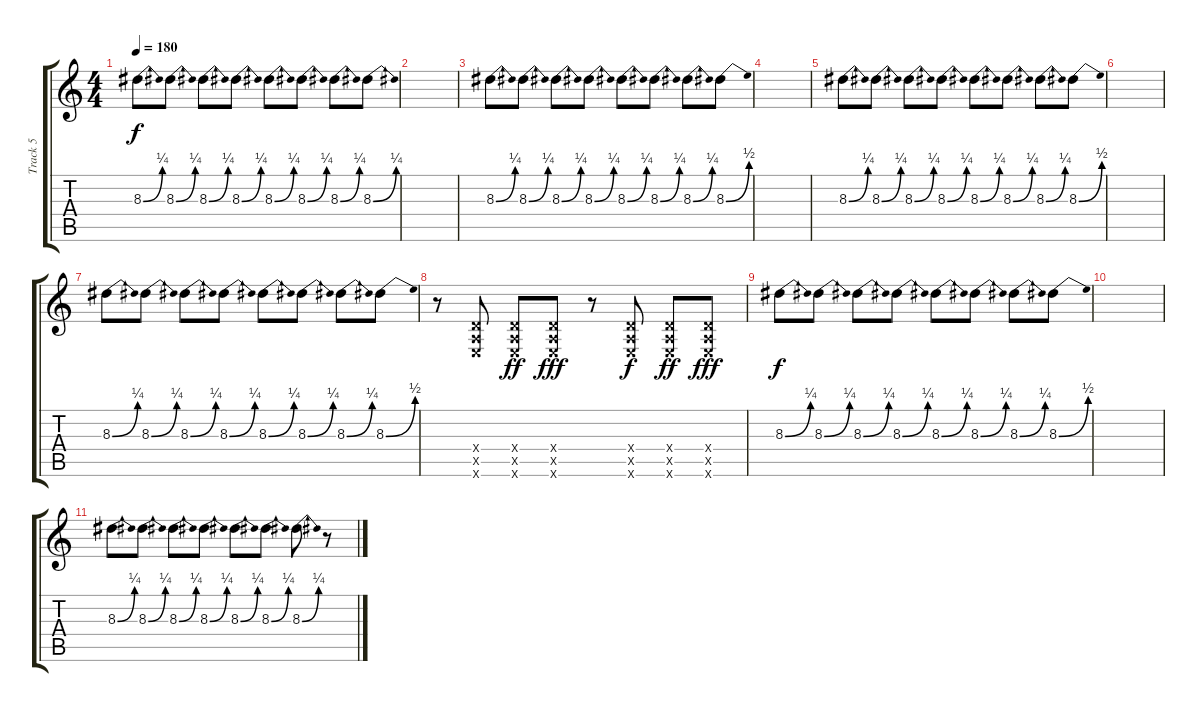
\track ("Track 5" "Track 5") {instrument overdrivenguitar}
\staff {score tabs}
\tuning (E4 B3 G3 D3 A2 E2) {hide}
\ts (4 4)
\tempo 180
\clef g2
\ks c
8.3{be (bend 0 0 60 1)}.8{dy f instrument overdrivenguitar} 8.3{be (bend 0 0 60 1)}.8 8.3{be (bend 0 0 60 1)}.8 8.3{be (bend 0 0 60 1)}.8 8.3{be (bend 0 0 60 1)}.8 8.3{be (bend 0 0 60 1)}.8 8.3{be (bend 0 0 60 1)}.8 8.3{be (bend 0 0 60 1)}.8 |
|
8.3{be (bend 0 0 60 1)}.8 8.3{be (bend 0 0 60 1)}.8 8.3{be (bend 0 0 60 1)}.8 8.3{be (bend 0 0 60 1)}.8 8.3{be (bend 0 0 60 1)}.8 8.3{be (bend 0 0 60 1)}.8 8.3{be (bend 0 0 60 1)}.8 8.3{be (bend 0 0 60 2)}.8 |
|
8.3{be (bend 0 0 60 1)}.8 8.3{be (bend 0 0 60 1)}.8 8.3{be (bend 0 0 60 1)}.8 8.3{be (bend 0 0 60 1)}.8 8.3{be (bend 0 0 60 1)}.8 8.3{be (bend 0 0 60 1)}.8 8.3{be (bend 0 0 60 1)}.8 8.3{be (bend 0 0 60 2)}.8 |
|
8.3{be (bend 0 0 60 1)}.8 8.3{be (bend 0 0 60 1)}.8 8.3{be (bend 0 0 60 1)}.8 8.3{be (bend 0 0 60 1)}.8 8.3{be (bend 0 0 60 1)}.8 8.3{be (bend 0 0 60 1)}.8 8.3{be (bend 0 0 60 1)}.8 8.3{be (bend 0 0 60 2)}.8 |
r.8 (0.4{x} 0.5{x} 0.6{x}).8 (0.4{x} 0.5{x} 0.6{x}).8{dy ff} (0.4{x} 0.5{x} 0.6{x}).8{dy fff} r.8 (0.4{x} 0.5{x} 0.6{x}).8{dy f} (0.4{x} 0.5{x} 0.6{x}).8{dy ff} (0.4{x} 0.5{x} 0.6{x}).8{dy fff} |
8.3{be (bend 0 0 60 1)}.8{dy f} 8.3{be (bend 0 0 60 1)}.8 8.3{be (bend 0 0 60 1)}.8 8.3{be (bend 0 0 60 1)}.8 8.3{be (bend 0 0 60 1)}.8 8.3{be (bend 0 0 60 1)}.8 8.3{be (bend 0 0 60 1)}.8 8.3{be (bend 0 0 60 2)}.8 |
|
8.3{be (bend 0 0 60 1)}.8 8.3{be (bend 0 0 60 1)}.8 8.3{be (bend 0 0 60 1)}.8 8.3{be (bend 0 0 60 1)}.8 8.3{be (bend 0 0 60 1)}.8 8.3{be (bend 0 0 60 1)}.8 8.3{be (bend 0 0 60 1)}.8 r.8
